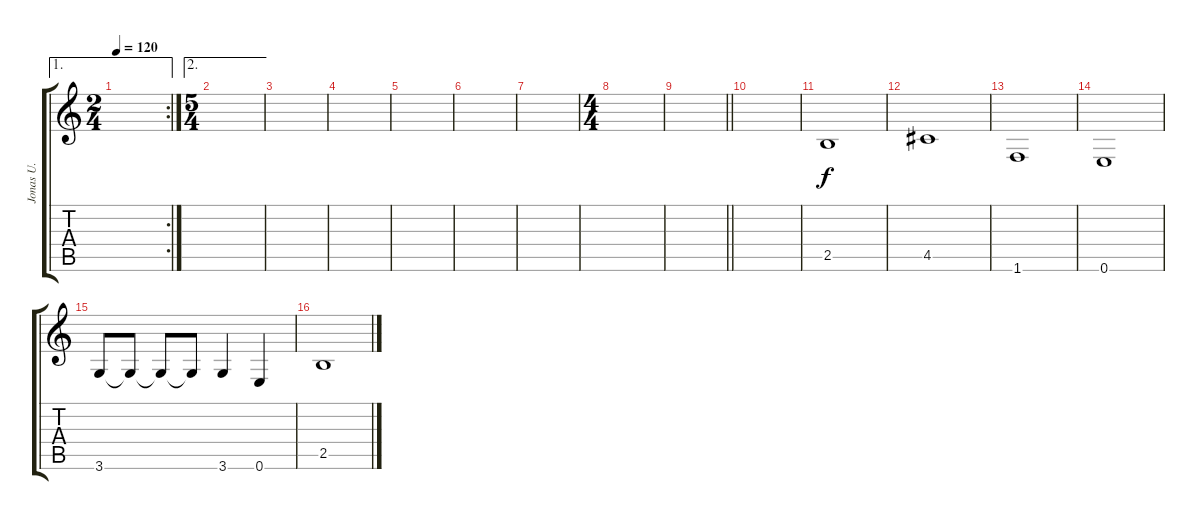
\track ("Jonas U." "Jonas U.") {instrument distortionguitar}
\staff {score tabs}
\tuning (E4 B3 G3 D3 A2 E2) {hide}
\ae 1
\rc 2
\ts (2 4)
\tempo 120
\clef g2
\ks c
|
\ae 2
\ts (5 4)
|
|
|
|
|
|
\ts (4 4)
|
\barLineRight lightlight
|
|
2.5.1 |
4.5.1 |
1.6.1 |
0.6.1 |
3.6.8 3.6{t}.8 3.6{t}.8 3.6{t}.8 3.6.4 0.6.4 |
2.5.1
